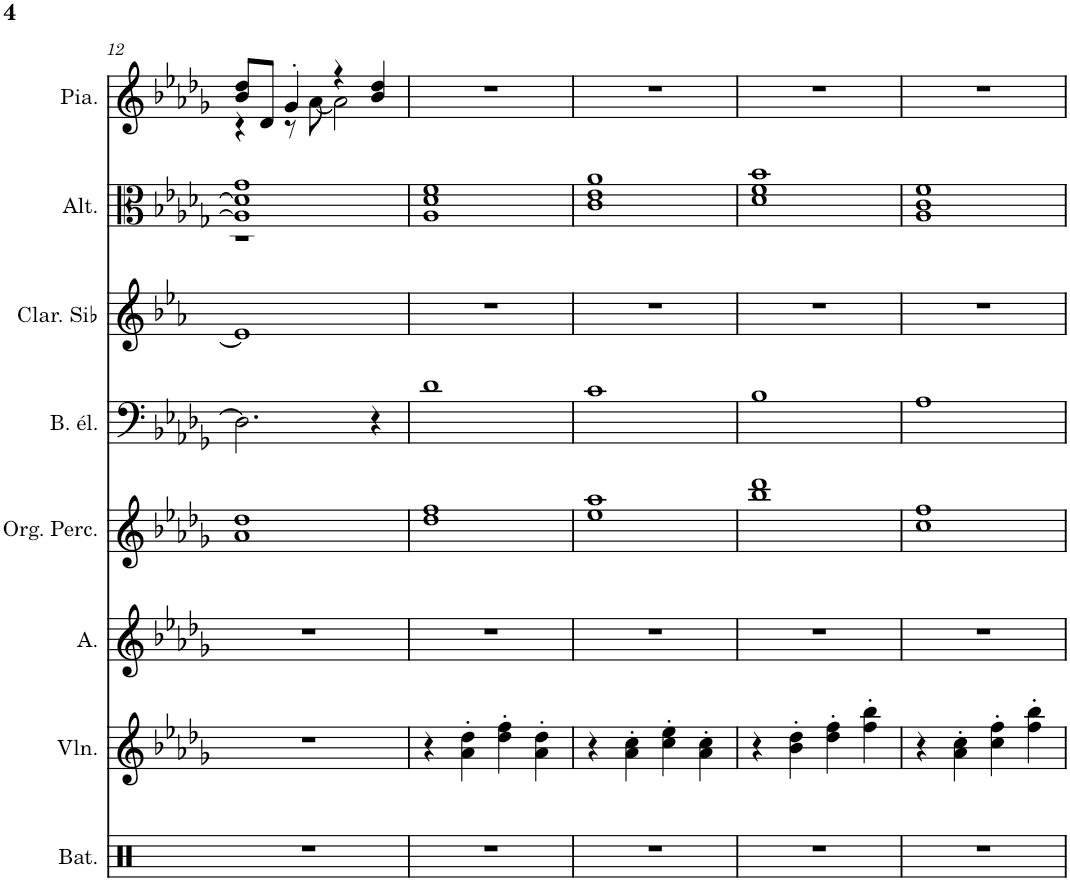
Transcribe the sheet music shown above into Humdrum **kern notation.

**kern	**kern	**kern	**kern	**kern	**kern	**kern	**kern
*part8	*part7	*part6	*part5	*part4	*part3	*part2	*part1
*staff8	*staff7	*staff6	*staff5	*staff4	*staff3	*staff2	*staff1
*I"Batterie, Drums	*I"Violon, Pizzicato Strings	*I"Alto, Choir Aahs	*I"Orgue percussif, Percussive Organ	*I"Basse électrique à 5 cordes, Electric Bass (finger)	*I"Clarinette en Sib	*I"Altos, String Ensemble 1	*I"Piano, Bright Acoustic Piano
*I'Bat.	*I'Vln.	*I'A.	*I'Org. Perc.	*I'B. él.	*I'Clar. Sib	*I'Alt.	*I'Pia.
!!LO:PB:g=z
*clefX	*clefG2	*clefG2	*clefG2	*clefF4	*clefG2	*clefC3	*clefG2
*	*	*	*	*Trd7c12	*Trd1c2	*	*
*k[]	*k[b-e-a-d-g-]	*k[b-e-a-d-g-]	*k[b-e-a-d-g-]	*k[b-e-a-d-g-]	*k[b-e-a-]	*k[b-e-a-d-g-]	*k[b-e-a-d-g-]
*M4/4	*M4/4	*M4/4	*M4/4	*M4/4	*M4/4	*M4/4	*M4/4
=12	=12	=12	=12	=12	=12	=12	=12
*	*	*	*	*	*	*^	*^
1r	1r	1r	1a- 1dd-	2.D-\]	1e-]	1A-] 1d-] 1g-	1r	8b-/ 8dd-/L	4r
.	.	.	.	.	.	.	.	8d-/J	.
.	.	.	.	.	.	.	.	4g-'/	8r
.	.	.	.	.	.	.	.	.	[8a-\
.	.	.	.	.	.	.	.	4r	2a-\]
.	.	.	.	4r	.	.	.	4b-/ 4dd-/	.
*	*	*	*	*	*	*v	*v	*	*
*	*	*	*	*	*	*	*v	*v
=13	=13	=13	=13	=13	=13	=13	=13
1r	4r	1r	1dd- 1ff	1d-	1r	1A- 1d- 1f	1r
.	4a-\' 4dd-\'	.	.	.	.	.	.
.	4dd-\' 4ff\'	.	.	.	.	.	.
.	4a-\' 4dd-\'	.	.	.	.	.	.
=14	=14	=14	=14	=14	=14	=14	=14
1r	4r	1r	1ee- 1aa-	1c	1r	1c 1e- 1a-	1r
.	4a-\' 4cc\'	.	.	.	.	.	.
.	4cc\' 4ee-\'	.	.	.	.	.	.
.	4a-\' 4cc\'	.	.	.	.	.	.
=15	=15	=15	=15	=15	=15	=15	=15
1r	4r	1r	1bb- 1ddd-	1B-	1r	1d- 1f 1b-	1r
.	4b-\' 4dd-\'	.	.	.	.	.	.
.	4dd-\' 4ff\'	.	.	.	.	.	.
.	4ff\' 4bb-\'	.	.	.	.	.	.
=16	=16	=16	=16	=16	=16	=16	=16
1r	4r	1r	1cc 1ff	1A-	1r	1A- 1c 1f	1r
.	4a-\' 4cc\'	.	.	.	.	.	.
.	4cc\' 4ff\'	.	.	.	.	.	.
.	4ff\' 4bb-\'	.	.	.	.	.	.
=	=	=	=	=	=	=	=
*-	*-	*-	*-	*-	*-	*-	*-
